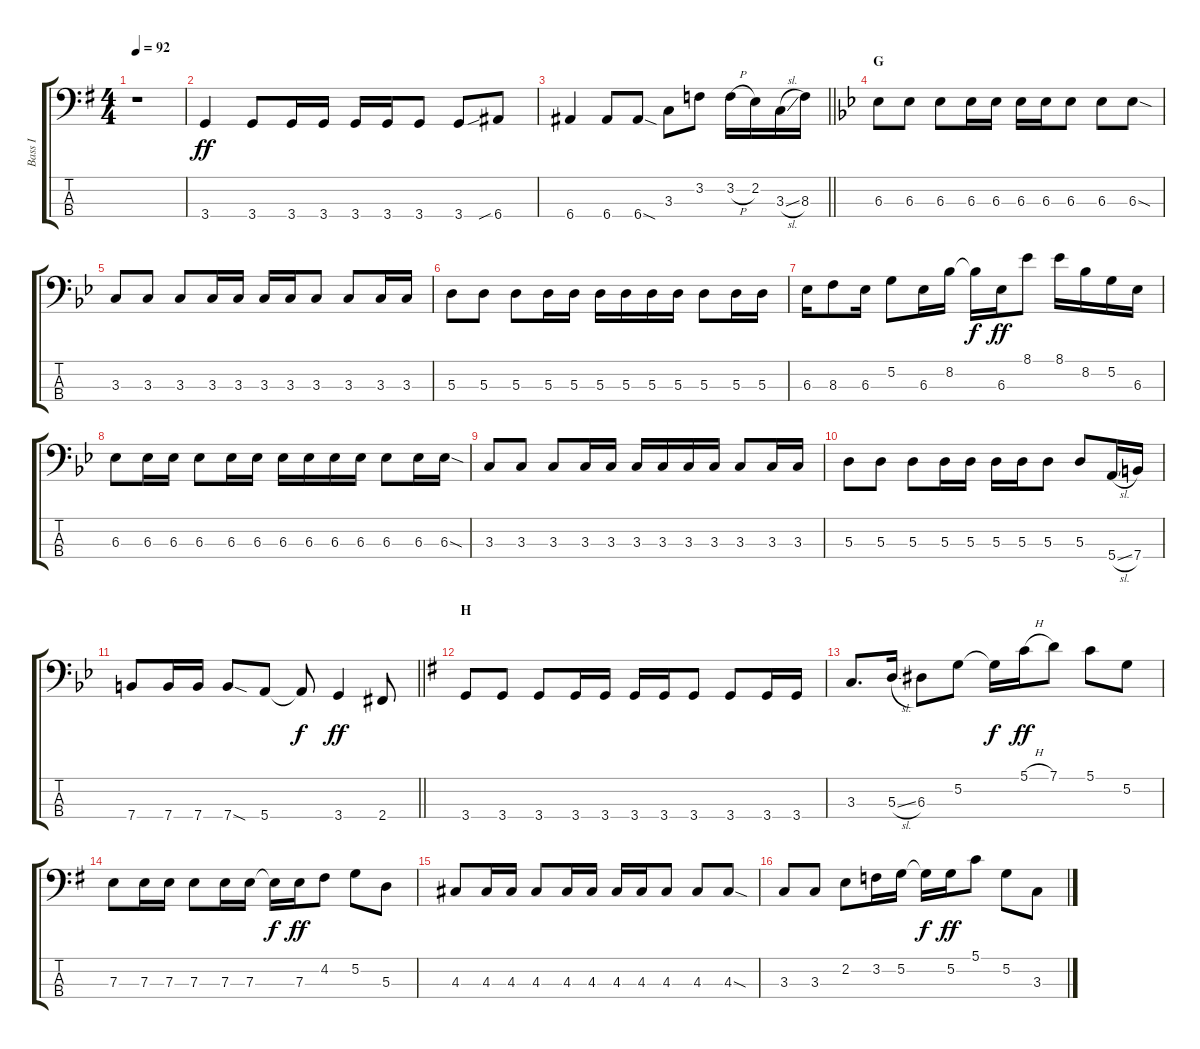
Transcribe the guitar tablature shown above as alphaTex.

\track ("Bass I" "Bass I") {instrument electricbasspick}
\staff {score tabs}
\tuning (G2 D2 A1 E1) {hide}
\ts (4 4)
\tempo 92
\clef f4
\ks g
r.1{dy mf} |
3.4.4{dy ff} 3.4.8 3.4.16 3.4.16 3.4.16 3.4.16 3.4.8 3.4.8 6.4{sib}.8 |
\barLineRight lightlight
6.4.4 6.4.8 6.4{sod}.8 3.3.8 3.2.8 3.2{h}.16 2.2.16 3.3{sl}.16 8.3.16 |
\section ("" "G")
\ks bb
6.3.8 6.3.8 6.3.8 6.3.16 6.3.16 6.3.16 6.3.16 6.3.8 6.3.8 6.3{sod}.8 |
3.3.8 3.3.8 3.3.8 3.3.16 3.3.16 3.3.16 3.3.16 3.3.8 3.3.8 3.3.16 3.3.16 |
5.3.8 5.3.8 5.3.8 5.3.16 5.3.16 5.3.16 5.3.16 5.3.16 5.3.16 5.3.8 5.3.16 5.3.16 |
6.3.16 8.3.8 6.3.16 5.2.8 6.3.16 8.2.16 8.2{t}.16{dy f} 6.3.16{dy ff} 8.1.8 8.1.16 8.2.16 5.2.16 6.3.16 |
6.3.8 6.3.16 6.3.16 6.3.8 6.3.16 6.3.16 6.3.16 6.3.16 6.3.16 6.3.16 6.3.8 6.3.16 6.3{sod}.16 |
3.3.8 3.3.8 3.3.8 3.3.16 3.3.16 3.3.16 3.3.16 3.3.16 3.3.16 3.3.8 3.3.16 3.3.16 |
5.3.8 5.3.8 5.3.8 5.3.16 5.3.16 5.3.16 5.3.16 5.3.8 5.3.8 5.4{sl}.16 7.4.16 |
\barLineRight lightlight
7.4.8 7.4.16 7.4.16 7.4{sod}.8 5.4.8 5.4{t}.8{dy f} 3.4.4{dy ff} 2.4{acc #}.8 |
\section ("" "H")
\ks g
3.4.8 3.4.8 3.4.8 3.4.16 3.4.16 3.4.16 3.4.16 3.4.8 3.4.8 3.4.16 3.4.16 |
3.3.8{d} 5.3{sl}.16 6.3.8 5.2.8 5.2{t}.16{dy f} 5.1{h}.16{dy ff} 7.1.8 5.1.8 5.2.8 |
7.3.8 7.3.16 7.3.16 7.3.8 7.3.16 7.3.16 7.3{t}.16{dy f} 7.3.16{dy ff} 4.2.8 5.2.8 5.3.8 |
4.3.8 4.3.16 4.3.16 4.3.8 4.3.16 4.3.16 4.3.16 4.3.16 4.3.8 4.3.8 4.3{sod}.8 |
3.3.8 3.3.8 2.2.8 3.2.16 5.2.16 5.2{t}.16{dy f} 5.2.16{dy ff} 5.1.8 5.2.8 3.3.8
